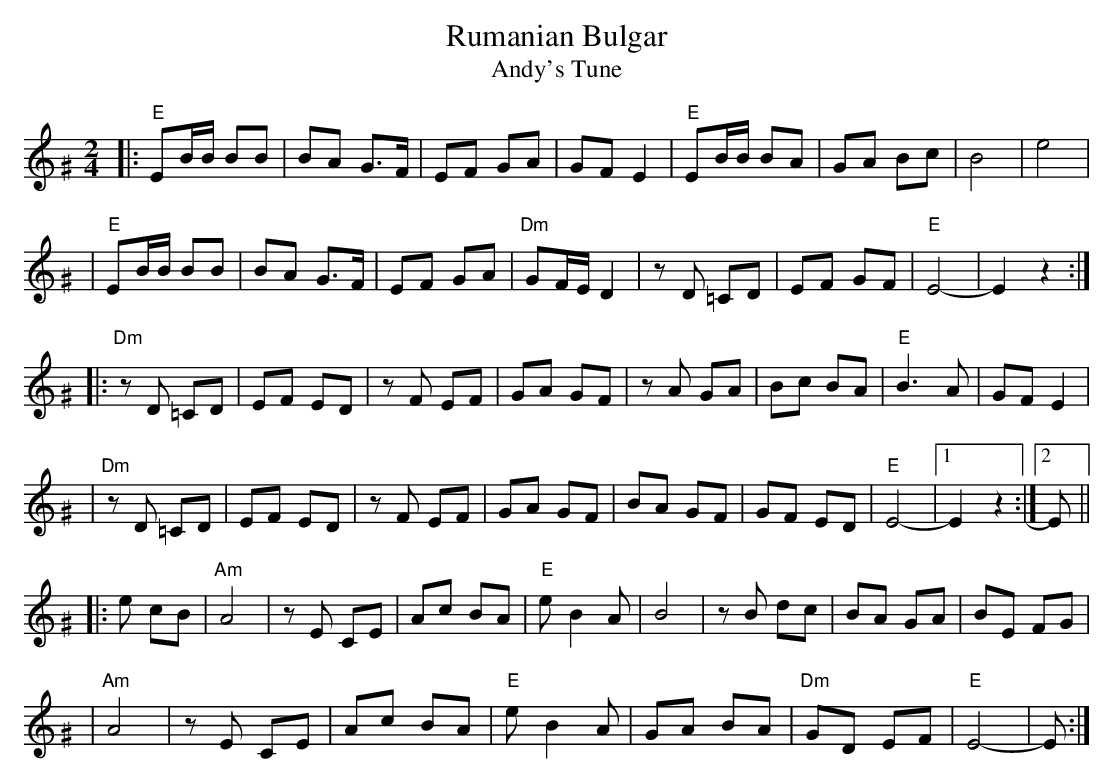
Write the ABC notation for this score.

X:1
T: Rumanian Bulgar
T: Andy's Tune
M: 2/4
L: 1/16
K: EPhr^G
|: "E"E2BB B2B2 | B2A2 G3F | E2F2 G2A2 | G2F2 E4 |  "E"E2BB B2A2 | G2A2 B2c2 | B8 | e8 |
|  "E"E2BB B2B2 | B2A2 G3F | E2F2 G2A2 | "Dm"G2FE D4  | z2D2 =C2D2 | E2F2 G2F2 | "E"E8- | E4 z4 :|
|: "Dm"z2D2 =C2D2 | E2F2 E2D2 | z2F2 E2F2 | G2A2 G2F2 | z2A2 G2A2 | B2c2 B2A2 | "E"B6 A2 | G2F2 E4 |
| "Dm"z2D2 =C2D2 | E2F2 E2D2 | z2F2 E2F2 | G2A2 G2F2 | B2A2 G2F2 | G2F2 E2D2 | "E"E8- |1 E4 z4 :|2 E2 ||
|: e2 c2B2 | "Am"A8 | z2E2 C2E2 | A2c2 B2A2 | "E"e2 B4 A2 | B8 | z2 B2 d2c2 | B2A2 G2A2 | B2E2 F2G2 |
| "Am"A8 |  z2E2 C2E2 | A2c2 B2A2 | "E"e2 B4 A2 | G2A2 B2A2 | "Dm"G2D2 E2F2 | "E"E8- | E2 :|
